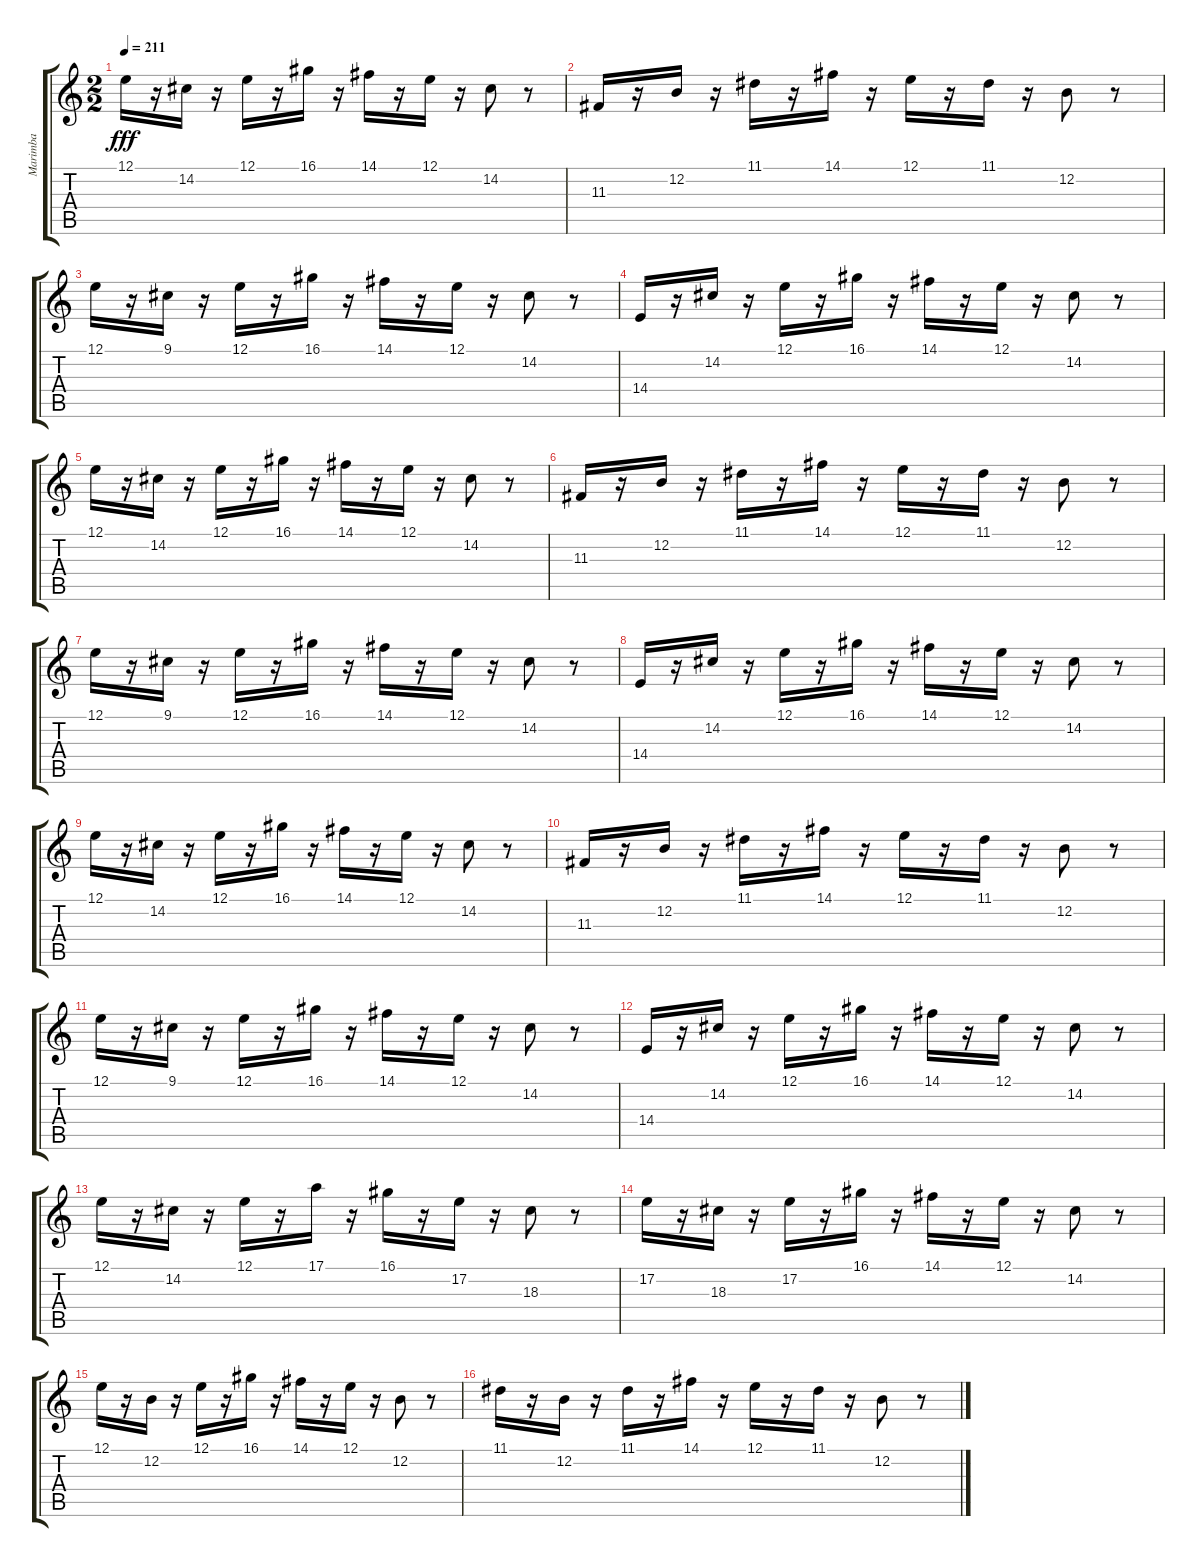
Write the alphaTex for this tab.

\track ("Marimba" "Marimba") {instrument marimba}
\staff {score tabs}
\tuning (E4 B3 G3 D3 A2 E2) {hide}
\ts (2 2)
\tempo 211
\clef g2
\ks c
12.1.16{dy fff} r.16 14.2.16 r.16 12.1.16 r.16 16.1.16 r.16 14.1.16 r.16 12.1.16 r.16 14.2.8 r.8 |
11.3.16 r.16 12.2.16 r.16 11.1.16 r.16 14.1.16 r.16 12.1.16 r.16 11.1.16 r.16 12.2.8 r.8 |
12.1.16 r.16 9.1.16 r.16 12.1.16 r.16 16.1.16 r.16 14.1.16 r.16 12.1.16 r.16 14.2.8 r.8 |
14.4.16 r.16 14.2.16 r.16 12.1.16 r.16 16.1.16 r.16 14.1.16 r.16 12.1.16 r.16 14.2.8 r.8 |
12.1.16 r.16 14.2.16 r.16 12.1.16 r.16 16.1.16 r.16 14.1.16 r.16 12.1.16 r.16 14.2.8 r.8 |
11.3.16 r.16 12.2.16 r.16 11.1.16 r.16 14.1.16 r.16 12.1.16 r.16 11.1.16 r.16 12.2.8 r.8 |
12.1.16 r.16 9.1.16 r.16 12.1.16 r.16 16.1.16 r.16 14.1.16 r.16 12.1.16 r.16 14.2.8 r.8 |
14.4.16 r.16 14.2.16 r.16 12.1.16 r.16 16.1.16 r.16 14.1.16 r.16 12.1.16 r.16 14.2.8 r.8 |
12.1.16 r.16 14.2.16 r.16 12.1.16 r.16 16.1.16 r.16 14.1.16 r.16 12.1.16 r.16 14.2.8 r.8 |
11.3.16 r.16 12.2.16 r.16 11.1.16 r.16 14.1.16 r.16 12.1.16 r.16 11.1.16 r.16 12.2.8 r.8 |
12.1.16 r.16 9.1.16 r.16 12.1.16 r.16 16.1.16 r.16 14.1.16 r.16 12.1.16 r.16 14.2.8 r.8 |
14.4.16 r.16 14.2.16 r.16 12.1.16 r.16 16.1.16 r.16 14.1.16 r.16 12.1.16 r.16 14.2.8 r.8 |
12.1.16 r.16 14.2.16 r.16 12.1.16 r.16 17.1.16 r.16 16.1.16 r.16 17.2.16 r.16 18.3.8 r.8 |
17.2.16 r.16 18.3.16 r.16 17.2.16 r.16 16.1.16 r.16 14.1.16 r.16 12.1.16 r.16 14.2.8 r.8 |
12.1.16 r.16 12.2.16 r.16 12.1.16 r.16 16.1.16 r.16 14.1.16 r.16 12.1.16 r.16 12.2.8 r.8 |
11.1.16 r.16 12.2.16 r.16 11.1.16 r.16 14.1.16 r.16 12.1.16 r.16 11.1.16 r.16 12.2.8 r.8
